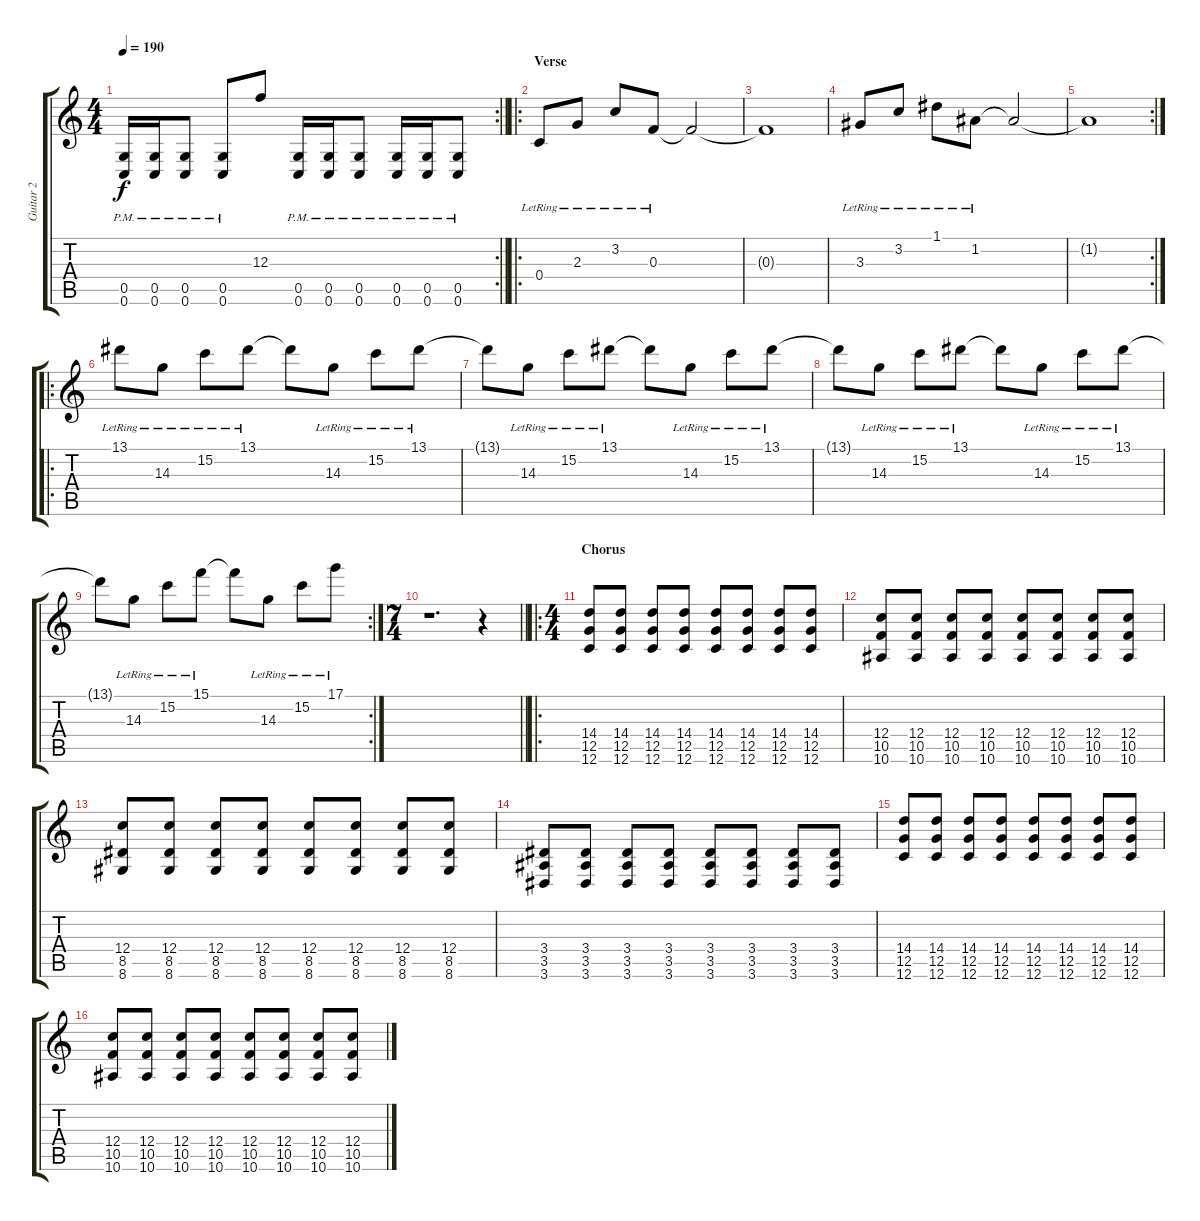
\track ("Guitar 2" "Guitar 2") {instrument distortionguitar}
\staff {score tabs}
\tuning (D4 A3 F3 C3 G2 C2) {hide}
\rc 2
\ts (4 4)
\tempo 190
\clef g2
\barLineRight lightlight
\ks c
(0.5{pm} 0.6{pm}).16{dy f} (0.5{pm} 0.6{pm}).16 (0.5{pm} 0.6{pm}).8 (0.5{pm} 0.6{pm}).8 12.3.8 (0.5{pm} 0.6{pm}).16 (0.5{pm} 0.6{pm}).16 (0.5{pm} 0.6{pm}).8 (0.5{pm} 0.6{pm}).16 (0.5{pm} 0.6{pm}).16 (0.5{pm} 0.6{pm}).8 |
\ro
\section ("" "Verse")
0.4{lr}.8{instrument electricguitarclean} 2.3{lr}.8 3.2{lr}.8 0.3{lr}.8 0.3{t}.2 |
0.3{t}.1 |
3.3{lr}.8 3.2{lr}.8 1.1{lr}.8 1.2{lr}.8 1.2{t}.2 |
\rc 2
1.2{t}.1 |
\ro
13.1{lr}.8 14.3{lr}.8 15.2{lr}.8 13.1{lr}.8 13.1{t}.8 14.3{lr}.8 15.2{lr}.8 13.1{lr}.8 |
13.1{t}.8 14.3{lr}.8 15.2{lr}.8 13.1{lr}.8 13.1{t}.8 14.3{lr}.8 15.2{lr}.8 13.1{lr}.8 |
13.1{t}.8 14.3{lr}.8 15.2{lr}.8 13.1{lr}.8 13.1{t}.8 14.3{lr}.8 15.2{lr}.8 13.1{lr}.8 |
\rc 2
13.1{t}.8 14.3{lr}.8 15.2{lr}.8 15.1{lr}.8 15.1{t}.8 14.3{lr}.8 15.2{lr}.8 17.1{lr}.8 |
\ts (7 4)
\barLineRight lightlight
r.1{d} r.4 |
\ro
\ts (4 4)
\section ("" "Chorus")
(14.4 12.5 12.6).8{instrument distortionguitar} (14.4 12.5 12.6).8 (14.4 12.5 12.6).8 (14.4 12.5 12.6).8 (14.4 12.5 12.6).8 (14.4 12.5 12.6).8 (14.4 12.5 12.6).8 (14.4 12.5 12.6).8 |
(12.4 10.5 10.6).8 (12.4 10.5 10.6).8 (12.4 10.5 10.6).8 (12.4 10.5 10.6).8 (12.4 10.5 10.6).8 (12.4 10.5 10.6).8 (12.4 10.5 10.6).8 (12.4 10.5 10.6).8 |
(12.4 8.5 8.6).8 (12.4 8.5 8.6).8 (12.4 8.5 8.6).8 (12.4 8.5 8.6).8 (12.4 8.5 8.6).8 (12.4 8.5 8.6).8 (12.4 8.5 8.6).8 (12.4 8.5 8.6).8 |
(3.4 3.5 3.6).8 (3.4 3.5 3.6).8 (3.4 3.5 3.6).8 (3.4 3.5 3.6).8 (3.4 3.5 3.6).8 (3.4 3.5 3.6).8 (3.4 3.5 3.6).8 (3.4 3.5 3.6).8 |
(14.4 12.5 12.6).8{instrument distortionguitar} (14.4 12.5 12.6).8 (14.4 12.5 12.6).8 (14.4 12.5 12.6).8 (14.4 12.5 12.6).8 (14.4 12.5 12.6).8 (14.4 12.5 12.6).8 (14.4 12.5 12.6).8 |
(12.4 10.5 10.6).8 (12.4 10.5 10.6).8 (12.4 10.5 10.6).8 (12.4 10.5 10.6).8 (12.4 10.5 10.6).8 (12.4 10.5 10.6).8 (12.4 10.5 10.6).8 (12.4 10.5 10.6).8
